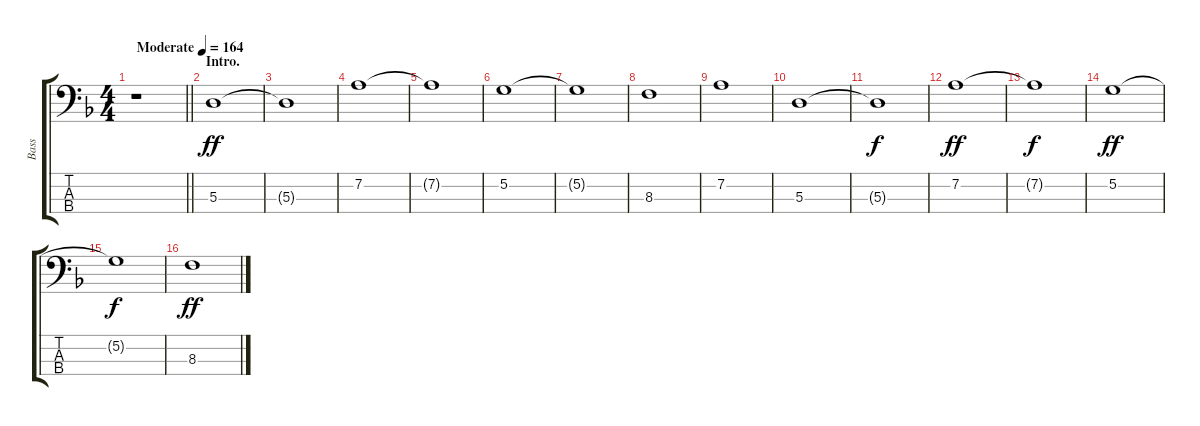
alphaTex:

\track ("Bass" "Bass") {instrument electricbasspick}
\staff {score tabs}
\tuning (G2 D2 A1 E1) {hide}
\ts (4 4)
\tempo (164 "Moderate")
\clef f4
\barLineRight lightlight
\ks f
r.1{dy ff instrument electricbasspick} |
\section ("" "Intro.")
5.3.1 |
5.3{t}.1 |
7.2.1 |
7.2{t}.1 |
5.2.1 |
5.2{t}.1 |
8.3.1 |
7.2.1 |
5.3.1 |
5.3{t}.1{dy f} |
7.2.1{dy ff} |
7.2{t}.1{dy f} |
5.2.1{dy ff} |
5.2{t}.1{dy f} |
8.3.1{dy ff}
